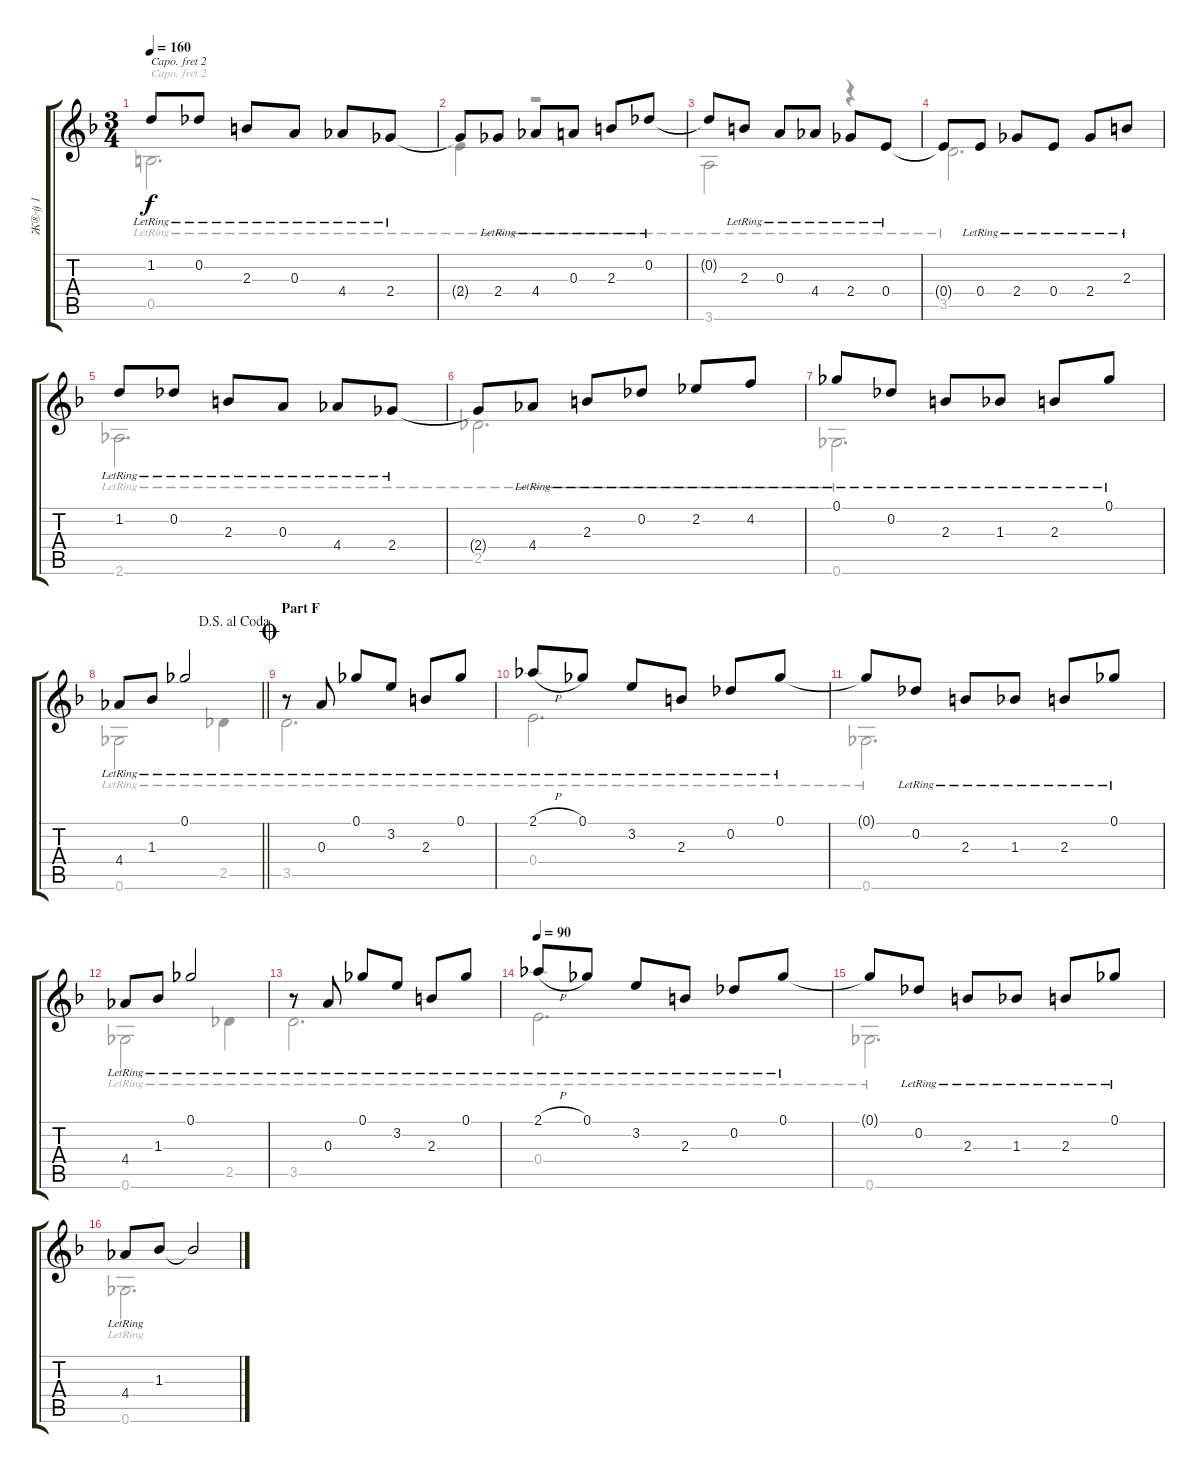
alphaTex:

\track ("Ж®·ў 1" "Ж®·ў 1") {instrument acousticguitarsteel}
\staff {score tabs}
\capo 2
\tuning (E4 B3 G3 D3 A2 E2) {hide}
\voice
\ts (3 4)
\tempo 160
\clef g2
\ks f
1.2{lr}.8{dy f} 0.2{lr}.8 2.3{lr}.8 0.3{lr}.8 4.4{lr}.8 2.4{lr}.8 |
2.4{t}.8 2.4{lr}.8 4.4{lr}.8 0.3{lr}.8 2.3{lr}.8 0.2{lr}.8 |
0.2{t}.8 2.3{lr}.8 0.3{lr}.8 4.4{lr}.8 2.4{lr}.8 0.4{lr}.8 |
0.4{t}.8 0.4{lr}.8 2.4{lr}.8 0.4{lr}.8 2.4{lr}.8 2.3{lr}.8 |
1.2{lr}.8 0.2{lr}.8 2.3{lr}.8 0.3{lr}.8 4.4{lr}.8 2.4{lr}.8 |
2.4{t}.8 4.4{lr}.8 2.3{lr}.8 0.2{lr}.8 2.2{lr}.8 4.2{lr}.8 |
0.1{lr}.8 0.2{lr}.8 2.3{lr}.8 1.3{lr}.8 2.3{lr}.8 0.1{lr}.8 |
\jump dalsegnoalcoda
\barLineRight lightlight
4.4{lr}.8 1.3{lr}.8 0.1{lr}.2 |
\section ("" "Part F")
\jump coda
r.8 0.3{lr}.8 0.1{lr}.8 3.2{lr}.8 2.3{lr}.8 0.1{lr}.8 |
2.1{h lr}.8 0.1{lr}.8 3.2{lr}.8 2.3{lr}.8 0.2{lr}.8 0.1{lr}.8 |
0.1{t}.8 0.2{lr}.8 2.3{lr}.8 1.3{lr}.8 2.3{lr}.8 0.1{lr}.8 |
4.4{lr}.8 1.3{lr}.8 0.1{lr}.2 |
r.8 0.3{lr}.8 0.1{lr}.8 3.2{lr}.8 2.3{lr}.8 0.1{lr}.8 |
\tempo 90
2.1{h lr}.8 0.1{lr}.8 3.2{lr}.8 2.3{lr}.8 0.2{lr}.8 0.1{lr}.8 |
0.1{t}.8 0.2{lr}.8 2.3{lr}.8 1.3{lr}.8 2.3{lr}.8 0.1{lr}.8 |
4.4{lr}.8 1.3.8 1.3{t}.2
\voice
\clef g2
\ottava regular
\simile none
\ks f
0.5{lr}.2{d dy f} |
0.4{lr}.4 r.2 |
3.6{lr}.2 r.4 |
3.5{lr}.2{d} |
2.6{lr}.2{d} |
2.5{lr}.2{d} |
0.6{lr}.2{d} |
\barLineRight lightlight
0.6{lr}.2 2.5{lr}.4 |
3.5{lr}.2{d} |
0.4{lr}.2{d} |
0.6{lr}.2{d} |
0.6{lr}.2 2.5{lr}.4 |
3.5{lr}.2{d} |
0.4{lr}.2{d} |
0.6{lr}.2{d} |
0.6{lr}.2{d}
